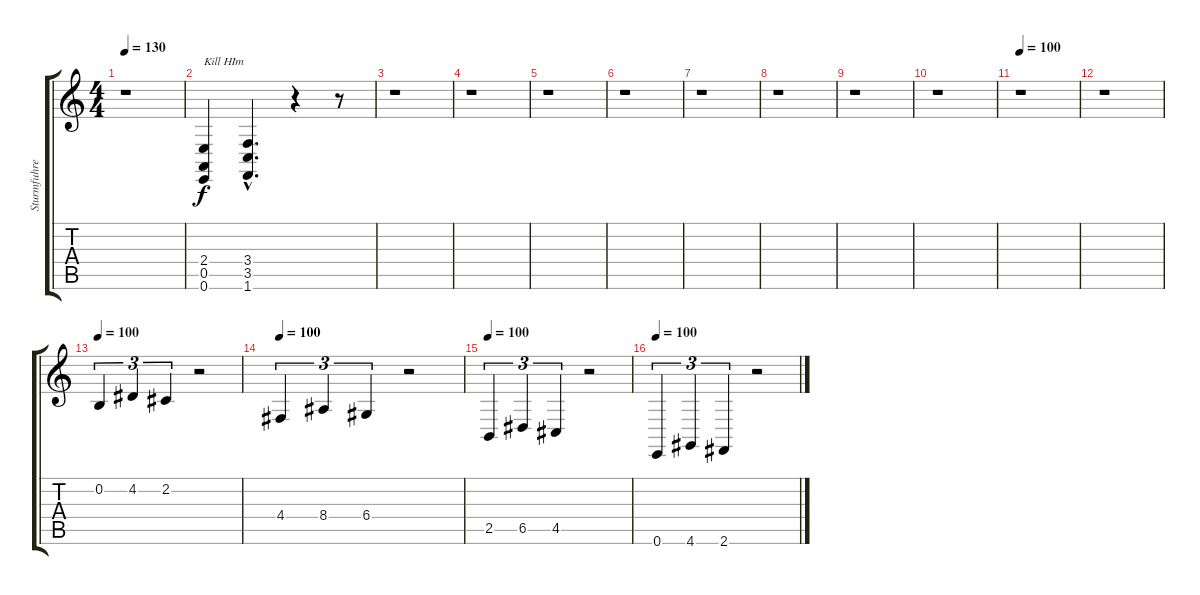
\track ("Sturmfuhrer" "Sturmfuhre") {instrument lead7fifths}
\staff {score tabs}
\tuning (E4 B3 G3 D3 A2 E2) {hide}
\ts (4 4)
\tempo 130
\clef g2
\ks c
r.1{dy f} |
(2.4 0.5 0.6).4{txt "Kill HIm"} (3.4{hac} 3.5{hac} 1.6{hac}).4{d} r.4 r.8 |
r.1 |
r.1 |
r.1 |
r.1 |
r.1 |
r.1 |
r.1 |
r.1 |
\tempo 100
r.1 |
r.1 |
\tempo 100
0.2.4{tu (3 2)} 4.2.4{tu (3 2)} 2.2.4{tu (3 2)} r.2 |
\tempo 100
4.4.4{tu (3 2)} 8.4.4{tu (3 2)} 6.4.4{tu (3 2)} r.2 |
\tempo 100
2.5.4{tu (3 2)} 6.5.4{tu (3 2)} 4.5.4{tu (3 2)} r.2 |
\tempo 100
0.6.4{tu (3 2)} 4.6.4{tu (3 2)} 2.6.4{tu (3 2)} r.2
